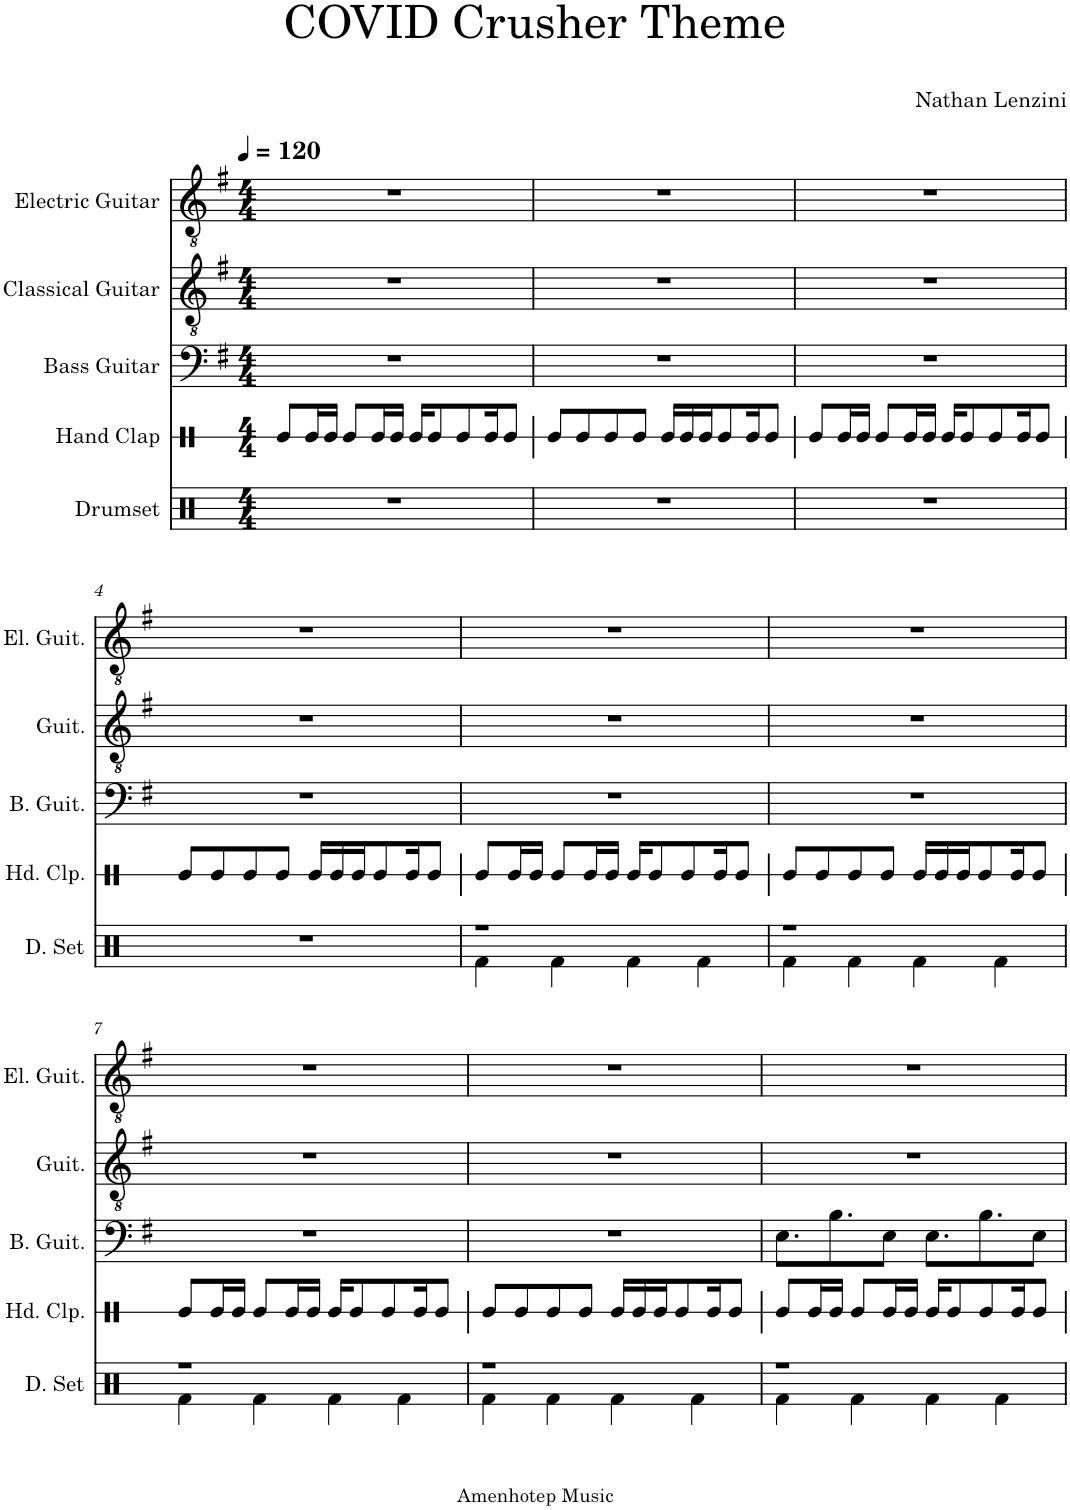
**kern	**kern	**kern	**kern	**kern
*part5	*part4	*part3	*part2	*part1
*staff5	*staff4	*staff3	*staff2	*staff1
*I"Drumset	*I"Hand Clap	*I"Bass Guitar	*I"Classical Guitar	*I"Electric Guitar
*I'D. Set	*I'Hd. Clp.	*I'B. Guit.	*I'Guit.	*I'El. Guit.
*	*stria1	*	*	*
*clefX	*clefX	*clefF4	*clefGv2	*clefGv2
*	*	*Trd7c12	*	*
*k[]	*k[]	*k[f#]	*k[f#]	*k[f#]
*M4/4	*M4/4	*M4/4	*M4/4	*M4/4
*MM120	*MM120	*MM120	*MM120	*MM120
=1	=1	=1	=1	=1
1r	8Re/L	1r	1r	1r
.	16Re/L	.	.	.
.	16Re/JJ	.	.	.
.	8Re/L	.	.	.
.	16Re/L	.	.	.
.	16Re/JJ	.	.	.
.	16Re/KL	.	.	.
.	8Re/	.	.	.
.	8Re/	.	.	.
.	16Re/K	.	.	.
.	8Re/J	.	.	.
=2	=2	=2	=2	=2
1r	8Re/L	1r	1r	1r
.	8Re/	.	.	.
.	8Re/	.	.	.
.	8Re/J	.	.	.
.	16Re/LL	.	.	.
.	16Re/	.	.	.
.	16Re/J	.	.	.
.	8Re/	.	.	.
.	16Re/K	.	.	.
.	8Re/J	.	.	.
=3	=3	=3	=3	=3
1r	8Re/L	1r	1r	1r
.	16Re/L	.	.	.
.	16Re/JJ	.	.	.
.	8Re/L	.	.	.
.	16Re/L	.	.	.
.	16Re/JJ	.	.	.
.	16Re/KL	.	.	.
.	8Re/	.	.	.
.	8Re/	.	.	.
.	16Re/K	.	.	.
.	8Re/J	.	.	.
!!LO:LB:g=z
=4	=4	=4	=4	=4
1r	8Re/L	1r	1r	1r
.	8Re/	.	.	.
.	8Re/	.	.	.
.	8Re/J	.	.	.
.	16Re/LL	.	.	.
.	16Re/	.	.	.
.	16Re/J	.	.	.
.	8Re/	.	.	.
.	16Re/K	.	.	.
.	8Re/J	.	.	.
=5	=5	=5	=5	=5
*^	*	*	*	*
1r	4Rf\	8Re/L	1r	1r	1r
.	.	16Re/L	.	.	.
.	.	16Re/JJ	.	.	.
.	4Rf\	8Re/L	.	.	.
.	.	16Re/L	.	.	.
.	.	16Re/JJ	.	.	.
.	4Rf\	16Re/KL	.	.	.
.	.	8Re/	.	.	.
.	.	8Re/	.	.	.
.	4Rf\	.	.	.	.
.	.	16Re/K	.	.	.
.	.	8Re/J	.	.	.
=6	=6	=6	=6	=6	=6
1r	4Rf\	8Re/L	1r	1r	1r
.	.	8Re/	.	.	.
.	4Rf\	8Re/	.	.	.
.	.	8Re/J	.	.	.
.	4Rf\	16Re/LL	.	.	.
.	.	16Re/	.	.	.
.	.	16Re/J	.	.	.
.	.	8Re/	.	.	.
.	4Rf\	.	.	.	.
.	.	16Re/K	.	.	.
.	.	8Re/J	.	.	.
!!LO:LB:g=z
=7	=7	=7	=7	=7	=7
1r	4Rf\	8Re/L	1r	1r	1r
.	.	16Re/L	.	.	.
.	.	16Re/JJ	.	.	.
.	4Rf\	8Re/L	.	.	.
.	.	16Re/L	.	.	.
.	.	16Re/JJ	.	.	.
.	4Rf\	16Re/KL	.	.	.
.	.	8Re/	.	.	.
.	.	8Re/	.	.	.
.	4Rf\	.	.	.	.
.	.	16Re/K	.	.	.
.	.	8Re/J	.	.	.
=8	=8	=8	=8	=8	=8
1r	4Rf\	8Re/L	1r	1r	1r
.	.	8Re/	.	.	.
.	4Rf\	8Re/	.	.	.
.	.	8Re/J	.	.	.
.	4Rf\	16Re/LL	.	.	.
.	.	16Re/	.	.	.
.	.	16Re/J	.	.	.
.	.	8Re/	.	.	.
.	4Rf\	.	.	.	.
.	.	16Re/K	.	.	.
.	.	8Re/J	.	.	.
=9	=9	=9	=9	=9	=9
1r	4Rf\	8Re/L	8.E\L	1r	1r
.	.	16Re/L	.	.	.
.	.	16Re/JJ	8.B\	.	.
.	4Rf\	8Re/L	.	.	.
.	.	16Re/L	8E\J	.	.
.	.	16Re/JJ	.	.	.
.	4Rf\	16Re/KL	8.E\L	.	.
.	.	8Re/	.	.	.
.	.	8Re/	8.B\	.	.
.	4Rf\	.	.	.	.
.	.	16Re/K	.	.	.
.	.	8Re/J	8E\J	.	.
*v	*v	*	*	*	*
=	=	=	=	=
*-	*-	*-	*-	*-
